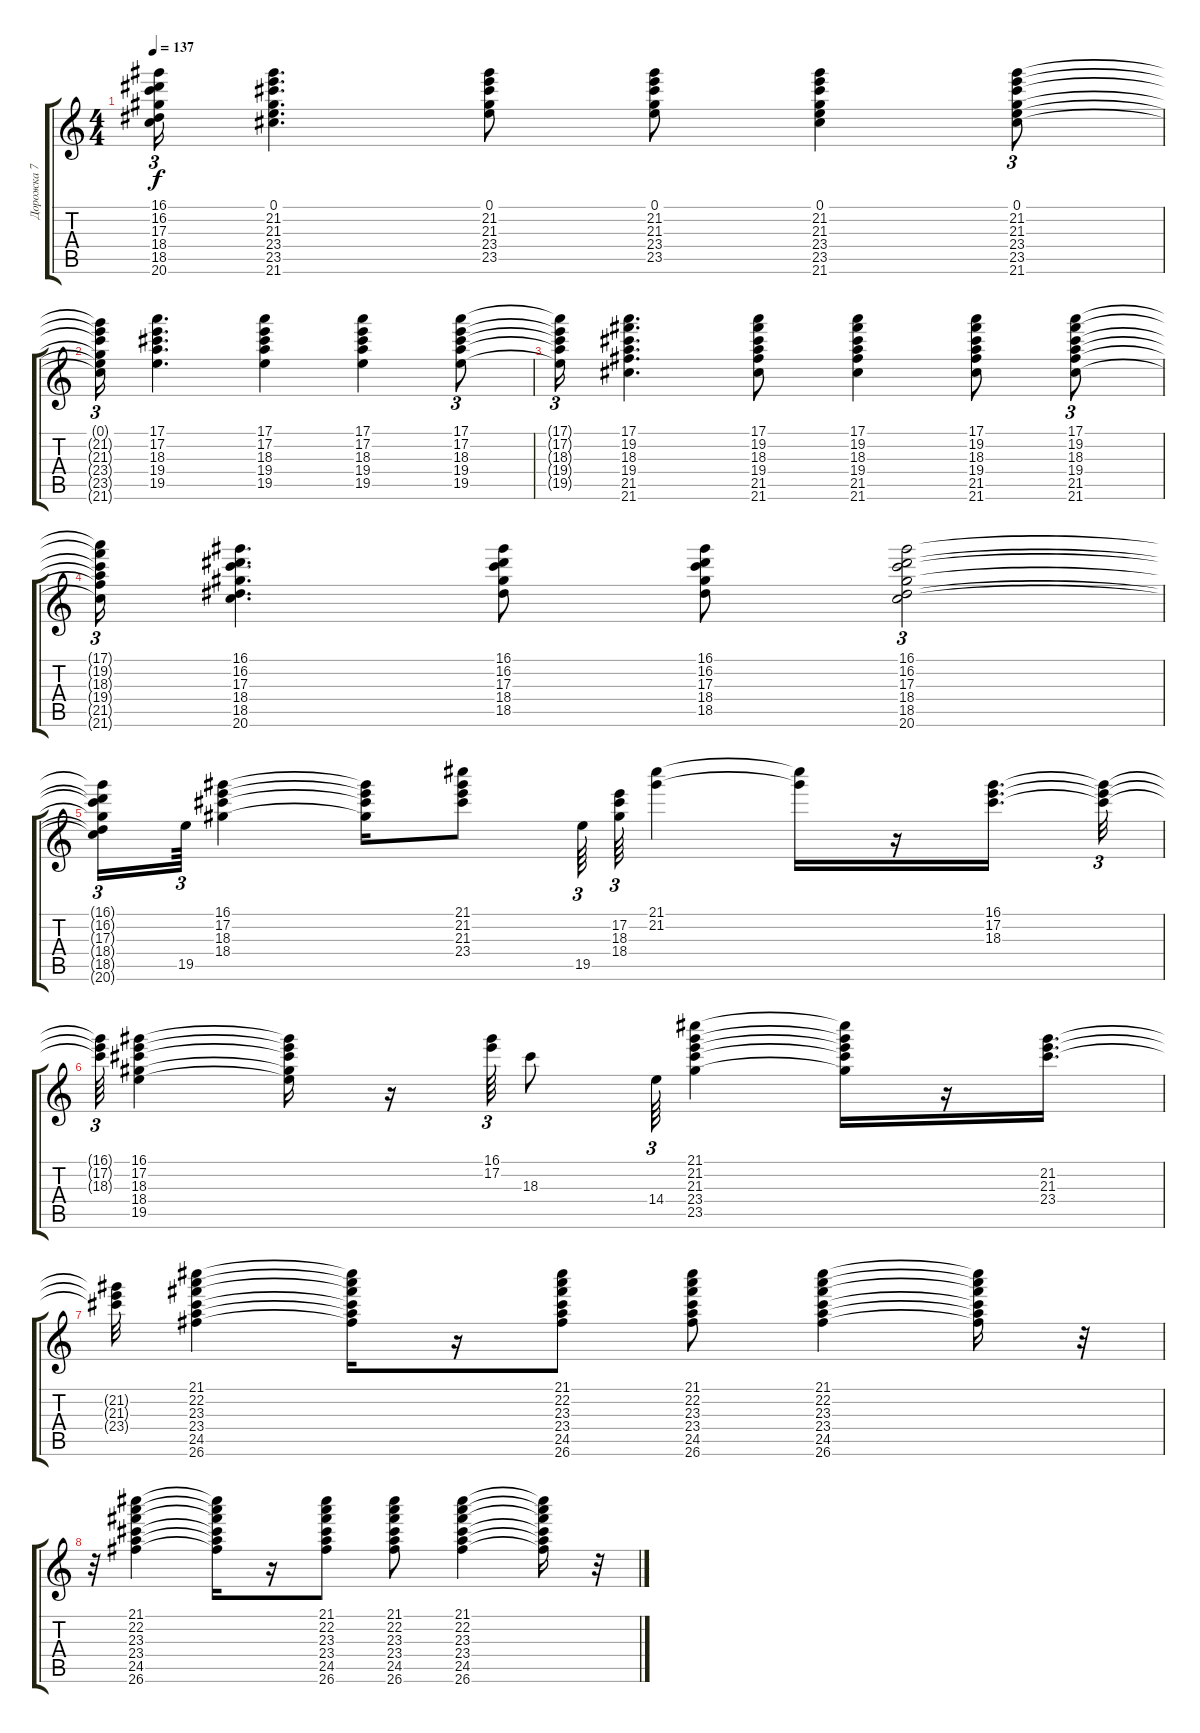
\track ("Дорожка 7" "Дорожка 7") {instrument acousticguitarsteel}
\staff {score tabs}
\tuning (E4 B3 G3 D3 A2 E2) {hide}
\ts (4 4)
\tempo 137
\clef g2
\ks c
(16.1{t} 16.2{t} 17.3{t} 18.4{t} 18.5{t} 20.6{t}).16{tu (3 2) dy f} (0.1 21.2 21.3 23.4 23.5 21.6).4{d} (0.1 21.2 21.3 23.4 23.5).8 (0.1 21.2 21.3 23.4 23.5).8 (0.1 21.2 21.3 23.4 23.5 21.6).4 (0.1 21.2 21.3 23.4 23.5 21.6).8{tu (3 2)} |
(0.1{t} 21.2{t} 21.3{t} 23.4{t} 23.5{t} 21.6{t}).16{tu (3 2)} (17.1 17.2 18.3 19.4 19.5).4{d} (17.1 17.2 18.3 19.4 19.5).4 (17.1 17.2 18.3 19.4 19.5).4 (17.1 17.2 18.3 19.4 19.5).8{tu (3 2)} |
(17.1{t} 17.2{t} 18.3{t} 19.4{t} 19.5{t}).16{tu (3 2)} (17.1 19.2 18.3 19.4 21.5 21.6).4{d} (17.1 19.2 18.3 19.4 21.5 21.6).8 (17.1 19.2 18.3 19.4 21.5 21.6).4 (17.1 19.2 18.3 19.4 21.5 21.6).8 (17.1 19.2 18.3 19.4 21.5 21.6).8{tu (3 2)} |
(17.1{t} 19.2{t} 18.3{t} 19.4{t} 21.5{t} 21.6{t}).16{tu (3 2)} (16.1 16.2 17.3 18.4 18.5 20.6).4{d} (16.1 16.2 17.3 18.4 18.5).8 (16.1 16.2 17.3 18.4 18.5).8 (16.1 16.2 17.3 18.4 18.5 20.6).2{tu (3 2)} |
(16.1{t} 16.2{t} 17.3{t} 18.4{t} 18.5{t} 20.6{t}).16{tu (3 2)} 19.5.64{tu (3 2)} (16.1 17.2 18.3 18.4).4 (16.1{t} 17.2{t} 18.3{t} 18.4{t}).16 (21.1 21.2 21.3 23.4).8 19.5.64{tu (3 2)} (17.2 18.3 18.4).64{tu (3 2)} (21.1 21.2).4 (21.1{t} 21.2{t}).16 r.16 (16.1 17.2 18.3).16{d} (16.1{t} 17.2{t} 18.3{t}).32{tu (3 2)} |
(16.1{t} 17.2{t} 18.3{t}).64{tu (3 2)} (16.1 17.2 18.3 18.4 19.5).4 (16.1{t} 17.2{t} 18.3{t} 18.4{t} 19.5{t}).16 r.16 (16.1 17.2).64{tu (3 2)} 18.3.8 14.4.64{tu (3 2)} (21.1 21.2 21.3 23.4 23.5).4 (21.1{t} 21.2{t} 21.3{t} 23.4{t} 23.5{t}).16 r.16 (21.2 21.3 23.4).16{d} |
(21.2{t} 21.3{t} 23.4{t}).32 (21.1 22.2 23.3 23.4 24.5 26.6).4 (21.1{t} 22.2{t} 23.3{t} 23.4{t} 24.5{t} 26.6{t}).16 r.16 (21.1 22.2 23.3 23.4 24.5 26.6).8 (21.1 22.2 23.3 23.4 24.5 26.6).8 (21.1 22.2 23.3 23.4 24.5 26.6).4 (21.1{t} 22.2{t} 23.3{t} 23.4{t} 24.5{t} 26.6{t}).16 r.32 |
r.32 (21.1 22.2 23.3 23.4 24.5 26.6).4 (21.1{t} 22.2{t} 23.3{t} 23.4{t} 24.5{t} 26.6{t}).16 r.16 (21.1 22.2 23.3 23.4 24.5 26.6).8 (21.1 22.2 23.3 23.4 24.5 26.6).8 (21.1 22.2 23.3 23.4 24.5 26.6).4 (21.1{t} 22.2{t} 23.3{t} 23.4{t} 24.5{t} 26.6{t}).16 r.32
